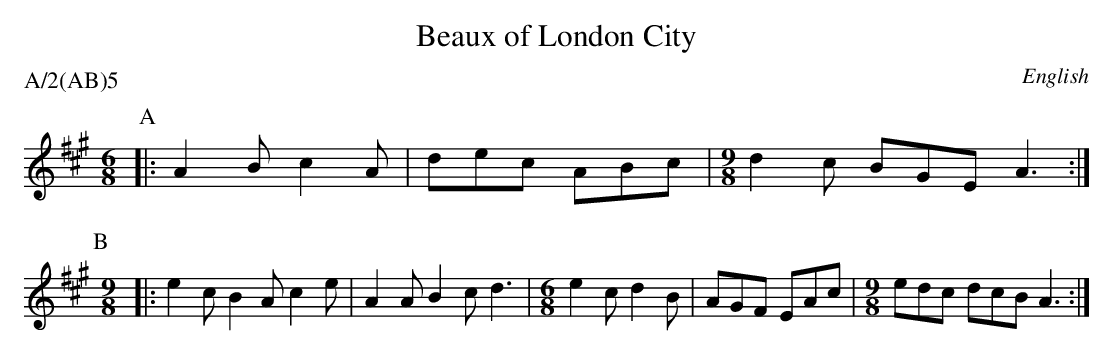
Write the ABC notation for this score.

X:1
T:Beaux of London City
O:English
P:A/2(AB)5
K:A
M:6/8
L:1/8
P:A
 |: A2 B c2 A | dec ABc |\
M:9/8
L:1/8
 d2 c BGE A3 :|
P:B
M:9/8
L:1/8
 |: e2 c B2 A c2 e | A2 A B2 c d3 |\
M:6/8
L:1/8
 e2 c d2 B | AGF EAc |\
M:9/8
L:1/8
 edc dcB A3 :|
